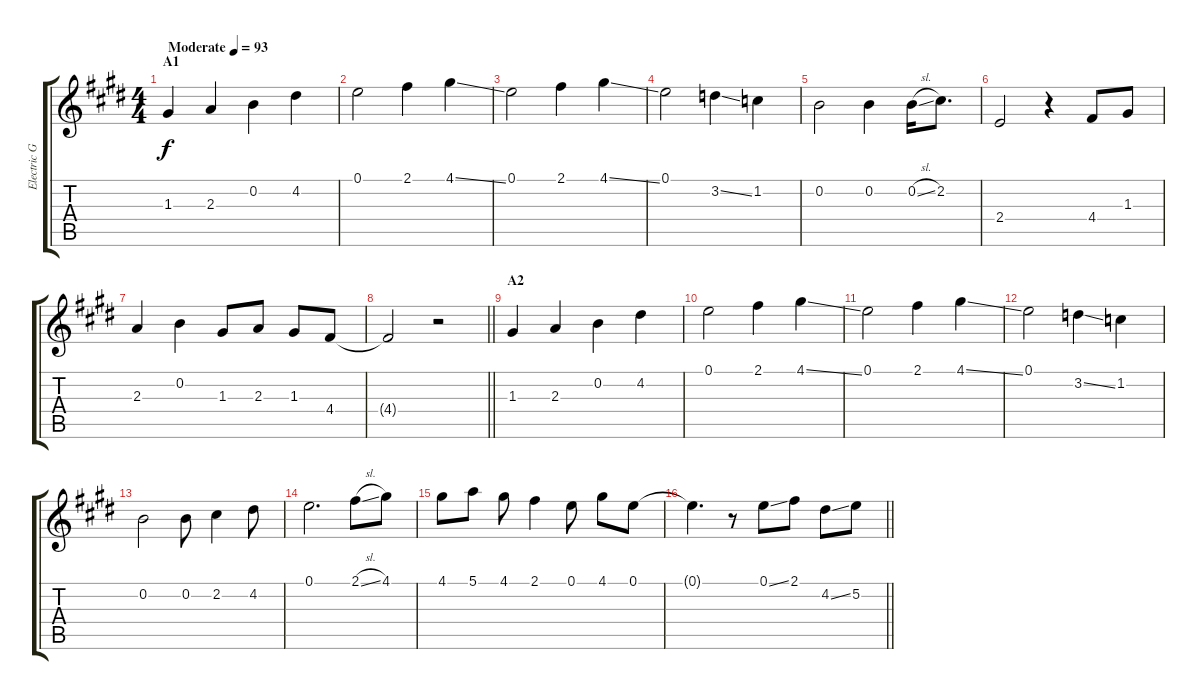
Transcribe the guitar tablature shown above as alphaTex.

\track ("Electric Guitar" "Electric G") {instrument electricguitarclean}
\staff {score tabs}
\tuning (E4 B3 G3 D3 A2 E2) {hide}
\ts (4 4)
\section ("" "A1")
\tempo (93 "Moderate")
\clef g2
\ks e
1.3.4{dy f instrument electricguitarclean} 2.3.4 0.2.4 4.2.4 |
0.1.2 2.1.4 4.1{ss}.4 |
0.1.2 2.1.4 4.1{ss}.4 |
0.1.2 3.2{ss}.4 1.2.4 |
0.2.2 0.2.4 0.2{sl}.16 2.2.8{d} |
2.4.2 r.4 4.4.8 1.3.8 |
2.3.4 0.2.4 1.3.8 2.3.8 1.3.8 4.4.8 |
\barLineRight lightlight
4.4{t}.2 r.2 |
\section ("" "A2")
1.3.4 2.3.4 0.2.4 4.2.4 |
0.1.2 2.1.4 4.1{ss}.4 |
0.1.2 2.1.4 4.1{ss}.4 |
0.1.2 3.2{ss}.4 1.2.4 |
0.2.2 0.2.8 2.2.4 4.2.8 |
0.1.2{d} 2.1{sl}.8 4.1.8 |
4.1.8 5.1.8 4.1.8 2.1.4 0.1.8 4.1.8 0.1.8 |
\barLineRight lightlight
0.1{t}.4{d} r.8 0.1{ss}.8 2.1.8 4.2{ss}.8 5.2.8
